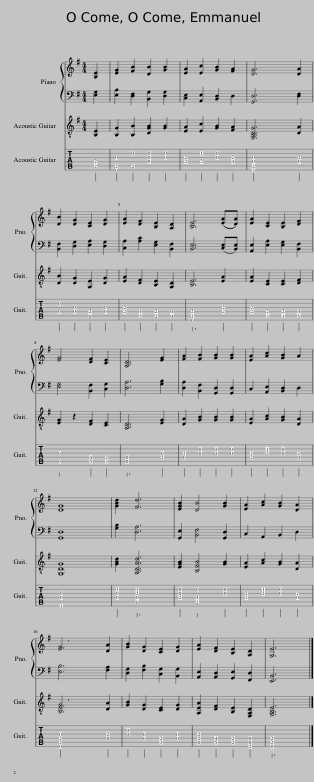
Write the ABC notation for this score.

X:1
%%score { 1 | 2 } 3 4
L:1/8
M:4/4
I:linebreak $
K:G
V:1 treble
V:2 bass
V:3 treble-8
V:4 tab stafflines=6 strings=E2,A2,D3,G3,B3,E4
V:1
 [B,E]2 | [EG]2 [FB]2 [DB]2 [GB]2 | [EA]2 [Ec]2 [GB]2 [FA]2 | [DG]6 [DA]2 |$ [DB]2 [DG]2 [CE]2 [DG]2 | %5
 [EA]2 [DF]2 [B,E]2 [A,D]2 | [B,E]6 (([EA][DA])) | [EA]2 [CE]2 [B,E]2 [DF]2 |$ [EG]4 [DF]2 [CE]2 | [A,D]6 [EG]2 | %10
 [FA]2 [FB]2 [GB]2 [GB]2 | [EA]2 [Ac]2 [GB]2 A2 |$ [DG]8 | [GBd]2 [Fd]6 | [EGB]2 [DB]4 [GB]2 | %15
 [EA]2 [Ac]2 [GB]2 [DA]2 |$ [EG]6 [DA]2 | [GB]2 [DG]2 [CE]2 [DG]2 | [EA]2 [DF]2 [B,E]2 [A,D]2 | [G,E]6 |] %20
V:2
 [E,G,]2 | [E,B,]2 [D,F,]2 [B,,G,]2 [D,G,]2 | [C,E,]2 [A,,E,]2 [B,,D,]2 D,2 | [G,,D,]6 [D,F,]2 |$ [B,,F,]2 [D,G,]2 [E,A,]2 [D,G,]2 | %5
 [C,A,]2 [A,C]2 [E,G,]2 [B,,F,]2 | [B,,E,]6 ([C,E,][B,,E,]) | [A,,E,]2 [E,A,]2 [E,G,]2 [B,,F,]2 |$ [E,G,]4 [B,,F,]2 [C,G,]2 | [D,A,]6 [G,B,]2 | %10
 [D,A,]2 [B,,F,]2 [G,,D,]2 [G,,D,]2 | C,2 [A,,E,]2 [B,,D,]2 D,2 |$ [G,,D,]8 | [G,B,]2 [D,A,]6 | [G,,E,]2 [B,,F,]4 [G,,D,]2 | %15
 C,2 A,,2 B,,2 D,2 |$ [E,B,]6 [F,A,]2 | [D,G,]2 [F,B,]2 [C,G,]2 [B,,G,]2 | [A,,E,]2 [A,,D,]2 [G,,E,]2 [F,,D,]2 | [E,,B,,]6 |] %20
V:3
 [B,E]2 | [B,G]2 [B,B]2 [DGB]2 [GB]2 | [EA]2 [Ec]2 [GB]2 [FA]2 | [G,B,DG]6 [DA]2 |$ [DB]2 [DG]2 [A,E]2 [DG]2 | %5
 [EA]2 [DF]2 [B,E]2 [A,D]2 | [B,E]6 [EA]2 | [EA]2 [CE]2 [CE]2 [DF]2 |$ [EG]2 z2 [DF]2 [CE]2 | [A,D]6 [EG]2 | %10
 [DA]2 [GB]2 [GB]2 [GB]2 | [EA]2 [Ac]2 [GB]2 [DA]2 |$ [G,DG]8 | [GBd]2 [A,DAd]6 | [EGB]2 [B,FB]4 [GB]2 | %15
 [EA]2 [Ac]2 [GB]2 [DA]2 |$ [B,EG]6 [DA]2 | [GB]2 [DG]2 [CE]2 [DG]2 | [A,EA]2 [DF]2 [B,E]2 [F,A,D]2 | [G,B,E]6 |] %20
V:4
 [!5!B,,!4!E,]2 | [!6!E,,!5!B,,!3!G,]2 [!5!B,,!2!B,]2 [!4!D,!3!G,!2!B,]2 [!3!G,!2!B,]2 | [!4!E,!3!A,]2 [!4!E,!2!C]2 [!3!G,!2!B,]2 [!4!F,!3!A,]2 | [!6!G,,!5!B,,!4!D,!3!G,]2 x2 x2 [!4!D,!3!A,]2 |$ [!4!D,!2!B,]2 [!4!D,!3!G,]2 [!5!A,,!4!E,]2 [!4!D,!3!G,]2 | %5
 [!4!E,!3!A,]2 [!5!D,!4!F,]2 [!5!B,,!4!E,]2 [!5!A,,!4!D,]2 | [!6!E,,!5!B,,!4!E,]6 [!4!E,!3!A,]2 | [!4!E,!3!A,]2 [!5!C,!4!E,]2 [!5!C,!4!E,]2 [!5!D,!4!F,]2 |$ [!5!A,,!3!G,]4 [!5!D,!4!F,]2 [!5!C,!4!E,]2 | [!5!A,,!4!D,]6 [!4!E,!3!G,]2 | %10
 [!4!D,!3!A,]2 [!3!G,!2!B,]2 [!3!G,!2!B,]2 [!3!G,!2!B,]2 | [!4!E,!3!A,]2 [!3!A,!2!C]2 [!3!G,!2!B,]2 [!4!D,!3!A,]2 |$ [!6!G,,!4!D,!3!G,]8 | [!4!D,!3!G,!2!D]2 [!5!A,,!4!D,!3!A,!2!D]6 | [!4!E,!3!G,!2!B,]2 [!5!B,,!4!F,!2!B,]4 [!3!G,!2!B,]2 | %15
 [!4!E,!3!A,]2 [!3!A,!2!C]2 [!3!G,!2!B,]2 [!4!D,!3!A,]2 |$ [!6!E,,!5!B,,!4!E,!3!G,]2 x2 x2 [!4!D,!3!A,]2 | [!3!G,!2!B,]2 [!4!D,!3!G,]2 [!5!C,!4!E,]2 [!4!D,!3!G,]2 | [!5!A,,!4!E,!3!A,]2 [!5!D,!4!F,]2 [!5!B,,!4!E,]2 [!6!F,,!5!A,,!4!D,]2 | [!6!E,,!5!B,,!4!E,]6 |] %20
